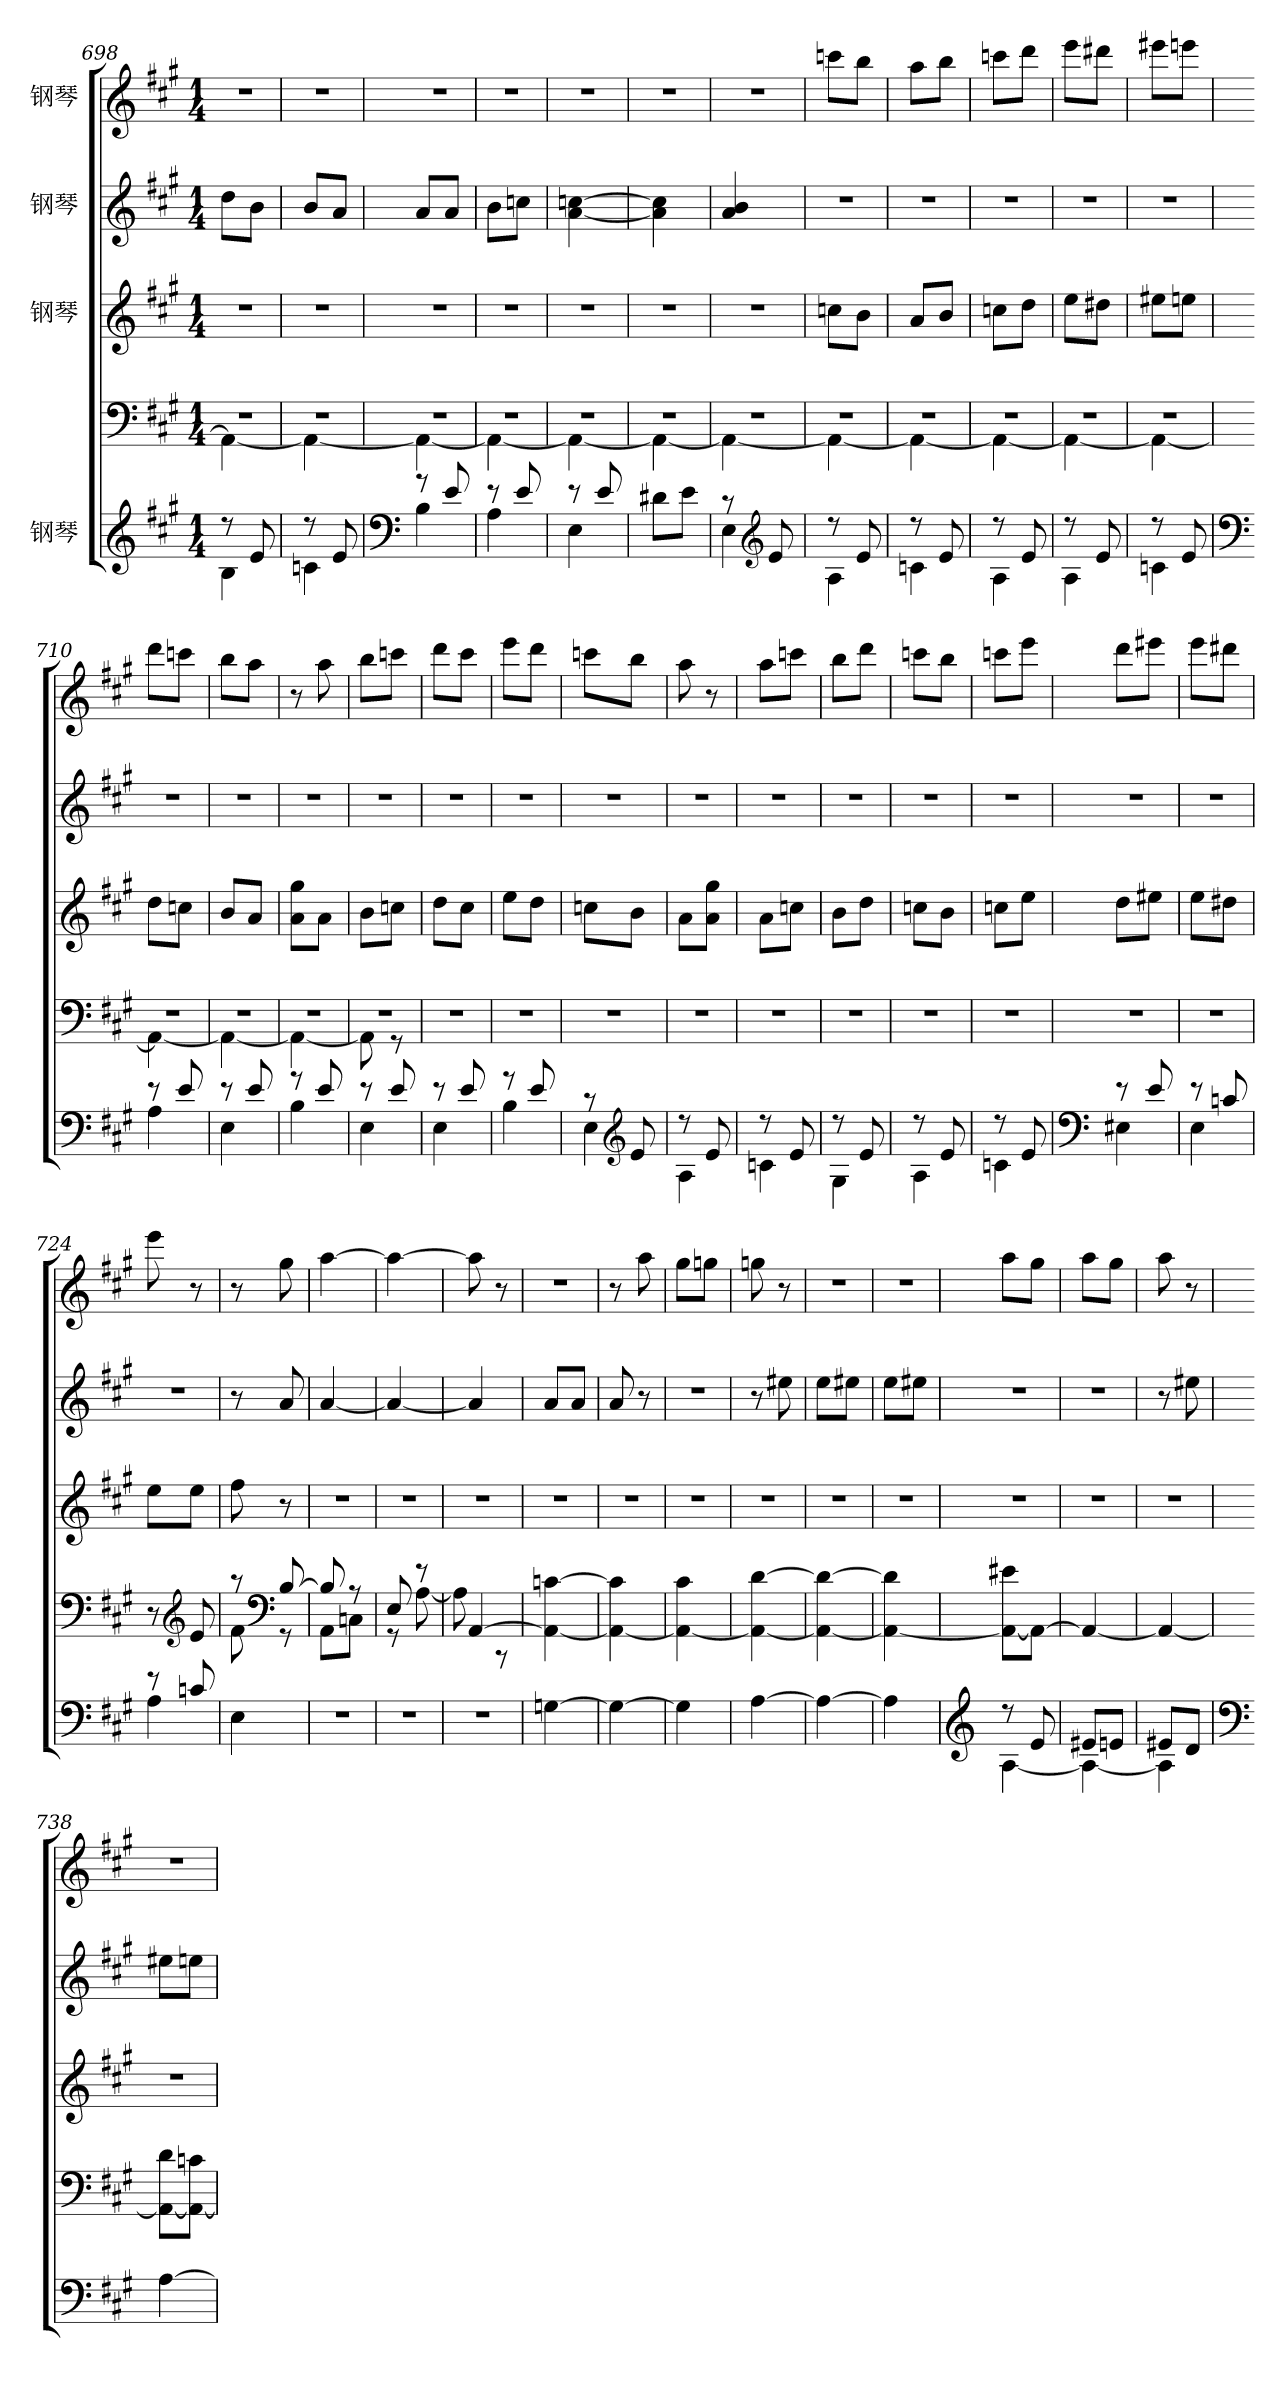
**kern	**kern	**kern	**kern	**kern
*part4	*part4	*part3	*part2	*part1
*staff5	*staff4	*staff3	*staff2	*staff1
*I"钢琴	*	*I"钢琴	*I"钢琴	*I"钢琴
*clefG2	*clefF4	*clefG2	*clefG2	*clefG2
*k[f#c#g#]	*k[f#c#g#]	*k[f#c#g#]	*k[f#c#g#]	*k[f#c#g#]
*M1/4	*M1/4	*M1/4	*M1/4	*M1/4
=698	=698	=698	=698	=698
*^	*^	*	*	*
8r	4B\	4r	4AA\_	4r	8dd\L	4r
8e/	.	.	.	.	8b\J	.
=699	=699	=699	=699	=699	=699	=699
8r	4cn\	4r	4AA\_	4r	8b/L	4r
8e/	.	.	.	.	8a/J	.
=700	=700	=700	=700	=700	=700	=700
*clefF4	*	*	*	*	*	*
8r	4B\	4r	4AA\_	4r	8a/L	4r
8e/	.	.	.	.	8a/J	.
=701	=701	=701	=701	=701	=701	=701
8r	4A\	4r	4AA\_	4r	8b\L	4r
8e/	.	.	.	.	8ccn\J	.
=702	=702	=702	=702	=702	=702	=702
8r	4E\	4r	4AA\_	4r	[4a\ [4ccn\	4r
8e/	.	.	.	.	.	.
*v	*v	*	*	*	*	*
!!LO:LB:g=z
=703	=703	=703	=703	=703	=703
8d#X\L	4r	4AA\_	4r	4a\] 4cc\]	4r
8e\J	.	.	.	.	.
=704	=704	=704	=704	=704	=704
*^	*	*	*	*	*
8r	4E\	4r	4AA\_	4r	4a/ 4b/	4r
*clefG2	*	*	*	*	*	*
8e/	.	.	.	.	.	.
=705	=705	=705	=705	=705	=705	=705
8r	4A\	4r	4AA\_	8ccn\L	4r	8cccn\L
8e/	.	.	.	8b\J	.	8bb\J
=706	=706	=706	=706	=706	=706	=706
8r	4cn\	4r	4AA\_	8a/L	4r	8aa\L
8e/	.	.	.	8b/J	.	8bb\J
=707	=707	=707	=707	=707	=707	=707
8r	4A\	4r	4AA\_	8ccn\L	4r	8cccn\L
8e/	.	.	.	8dd\J	.	8ddd\J
=708	=708	=708	=708	=708	=708	=708
8r	4A\	4r	4AA\_	8ee\L	4r	8eee\L
8e/	.	.	.	8dd#X\J	.	8ddd#X\J
=709	=709	=709	=709	=709	=709	=709
8r	4cn\	4r	4AA\_	8ee#X\L	4r	8eee#X\L
8e/	.	.	.	8een\J	.	8eeen\J
=710	=710	=710	=710	=710	=710	=710
*clefF4	*	*	*	*	*	*
8r	4A\	4r	4AA\_	8dd\L	4r	8ddd\L
8e/	.	.	.	8ccn\J	.	8cccn\J
!!LO:PB:g=z
=711	=711	=711	=711	=711	=711	=711
8r	4E\	4r	4AA\_	8b/L	4r	8bb\L
8e/	.	.	.	8a/J	.	8aa\J
=712	=712	=712	=712	=712	=712	=712
8r	4B\	4r	4AA\_	8a\ 8gg#\L	4r	8r
8e/	.	.	.	8a\J	.	8aa\
=713	=713	=713	=713	=713	=713	=713
8r	4E\	4r	8AA\]	8b\L	4r	8bb\L
8e/	.	.	8r	8ccn\J	.	8cccn\J
*	*	*v	*v	*	*	*
=714	=714	=714	=714	=714	=714
8r	4E\	4r	8dd\L	4r	8ddd\L
8e/	.	.	8cc#\J	.	8ccc#\J
=715	=715	=715	=715	=715	=715
8r	4B\	4r	8ee\L	4r	8eee\L
8e/	.	.	8dd\J	.	8ddd\J
=716	=716	=716	=716	=716	=716
8r	4E\	4r	8ccn\L	4r	8cccn\L
*clefG2	*	*	*	*	*
8e/	.	.	8b\J	.	8bb\J
=717	=717	=717	=717	=717	=717
8r	4A\	4r	8a\L	4r	8aa\
8e/	.	.	8a\ 8gg#\J	.	8r
=718	=718	=718	=718	=718	=718
8r	4cn\	4r	8a\L	4r	8aa\L
8e/	.	.	8ccn\J	.	8cccn\J
=719	=719	=719	=719	=719	=719
8r	4G#\	4r	8b\L	4r	8bb\L
8e/	.	.	8dd\J	.	8ddd\J
!!LO:LB:g=z
=720	=720	=720	=720	=720	=720
8r	4A\	4r	8ccn\L	4r	8cccn\L
8e/	.	.	8b\J	.	8bb\J
=721	=721	=721	=721	=721	=721
8r	4cn\	4r	8ccn\L	4r	8cccn\L
8e/	.	.	8ee\J	.	8eee\J
=722	=722	=722	=722	=722	=722
*clefF4	*	*	*	*	*
8r	4E#X\	4r	8dd\L	4r	8ddd\L
8e/	.	.	8ee#X\J	.	8eee#X\J
=723	=723	=723	=723	=723	=723
8r	4E\	4r	8ee\L	4r	8eee\L
8cn/	.	.	8dd#X\J	.	8ddd#X\J
=724	=724	=724	=724	=724	=724
8r	4A\	8r	8ee\L	4r	8eee\
*	*	*clefG2	*	*	*
8cn/	.	8e/	8ee\J	.	8r
*v	*v	*	*	*	*
=725	=725	=725	=725	=725
*	*^	*	*	*
4E\	8r	8f#\	8ff#\	8r	8r
*	*clefF4	*	*	*	*
.	[8B/	8r	8r	8a/	8gg#\
=726	=726	=726	=726	=726	=726
4r	8B/]	8AA\L	4r	[4a/	[4aa\
.	8r	8Cn\J	.	.	.
=727	=727	=727	=727	=727	=727
4r	8E/	8r	4r	4a/_	4aa\_
.	8r	[8A\	.	.	.
!!LO:PB:g=z
=728	=728	=728	=728	=728	=728
4r	[4AA/	8A\]	4r	4a/]	8aa\]
.	.	8r	.	.	8r
*	*v	*v	*	*	*
=729	=729	=729	=729	=729
[4Gn\	4AA\_ [4cn\	4r	8a/L	4r
.	.	.	8a/J	.
=730	=730	=730	=730	=730
4G\_	4AA\_ 4c\]	4r	8a/	8r
.	.	.	8r	8aa\
=731	=731	=731	=731	=731
4G\]	4AA\_ 4c#\	4r	4r	8gg#\L
.	.	.	.	8ggn\J
=732	=732	=732	=732	=732
[4A\	4AA\_ [4d\	4r	8r	8ggn\
.	.	.	8ee#X\	8r
=733	=733	=733	=733	=733
4A\_	4AA\_ 4d\_	4r	8ee\L	4r
.	.	.	8ee#X\J	.
=734	=734	=734	=734	=734
4A\]	4AA\_ 4d\]	4r	8ee\L	4r
.	.	.	8ee#X\J	.
=735	=735	=735	=735	=735
*clefG2	*	*	*	*
*^	*	*	*	*
8r	[4A\	8AA\_ 8e#X\L	4r	4r	8aa\L
8e/	.	8AA\J_	.	.	8gg#\J
=736	=736	=736	=736	=736	=736
8e#X/L	4A\_	4AA/_	4r	4r	8aa\L
8en/J	.	.	.	.	8gg#\J
=737	=737	=737	=737	=737	=737
8e#X/L	4A\]	4AA/_	4r	8r	8aa\
8d/J	.	.	.	8ee#X\	8r
*v	*v	*	*	*	*
!!LO:LB:g=z
=738	=738	=738	=738	=738
*clefF4	*	*	*	*
[4A\	8AA\_ 8d\L	4r	8ee#X\L	4r
.	8AA\_ 8cn\J	.	8een\J	.
=	=	=	=	=
*-	*-	*-	*-	*-
